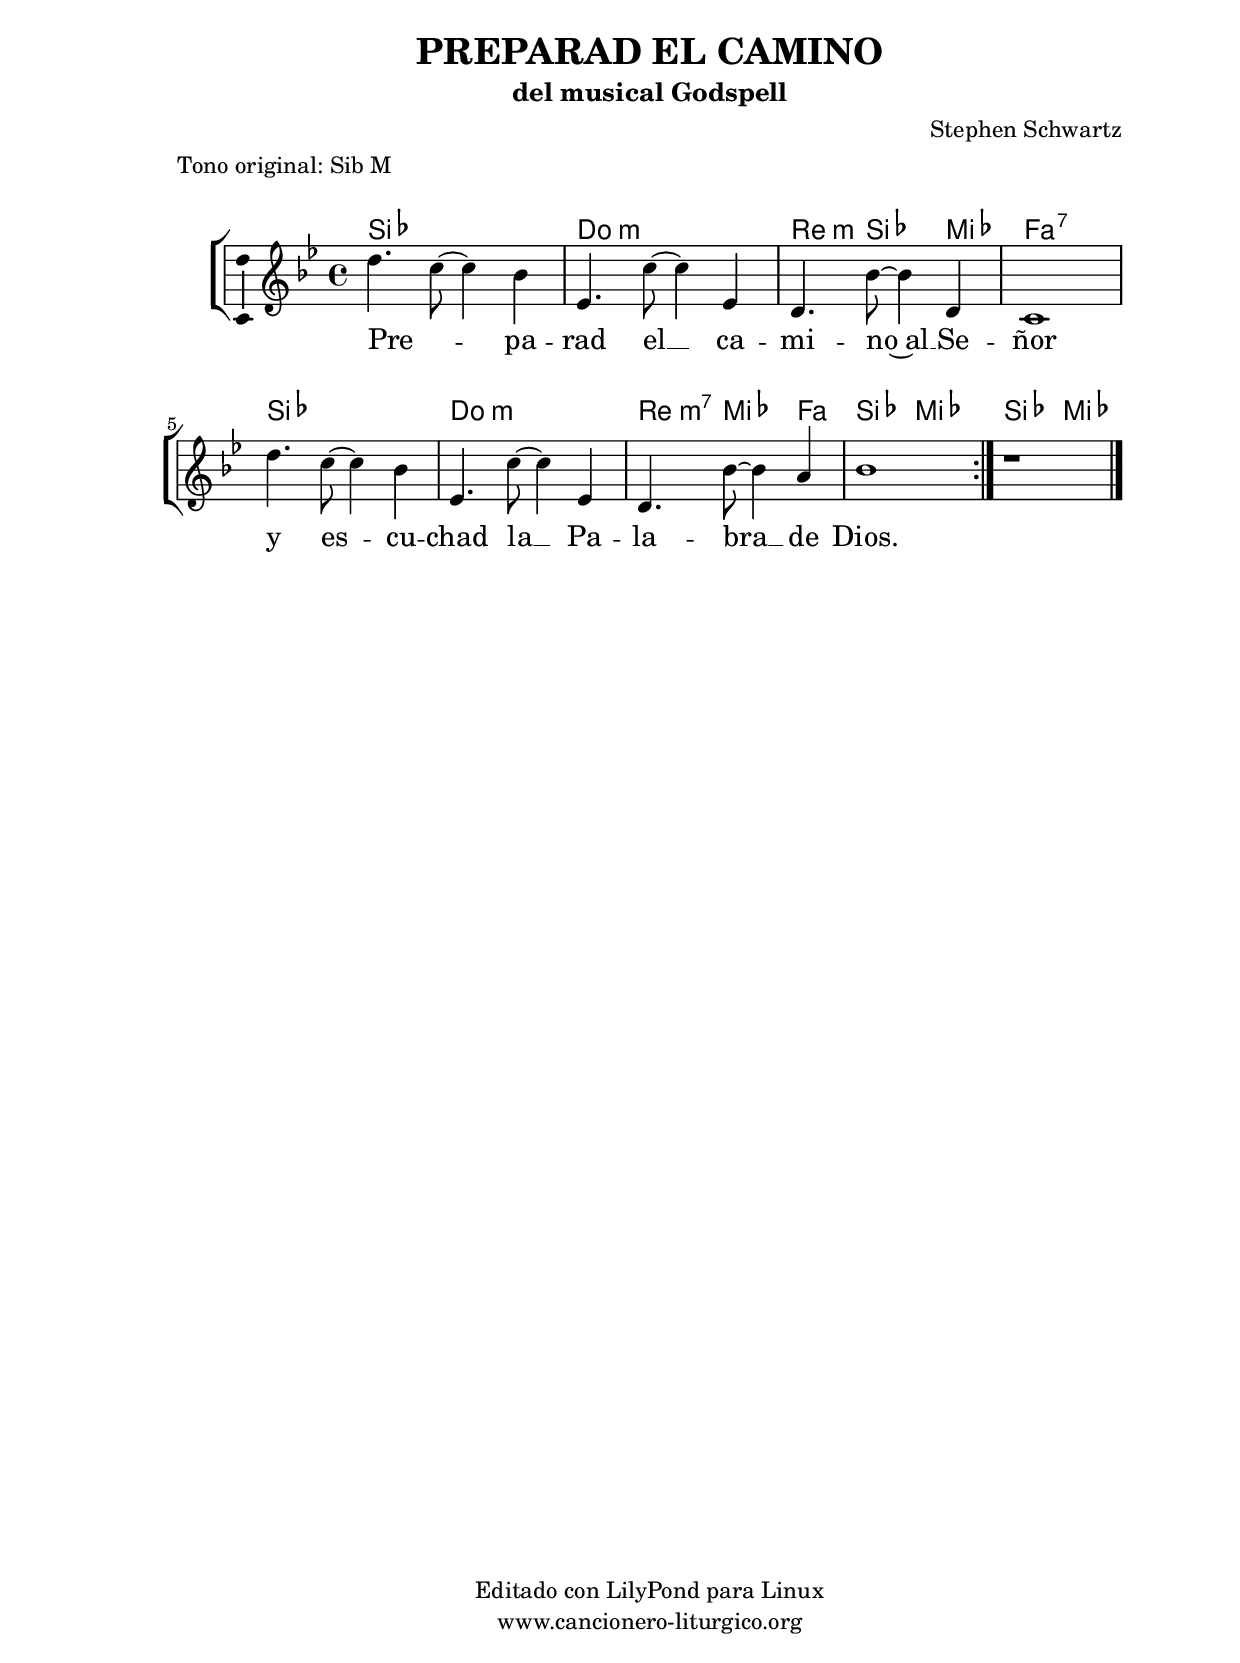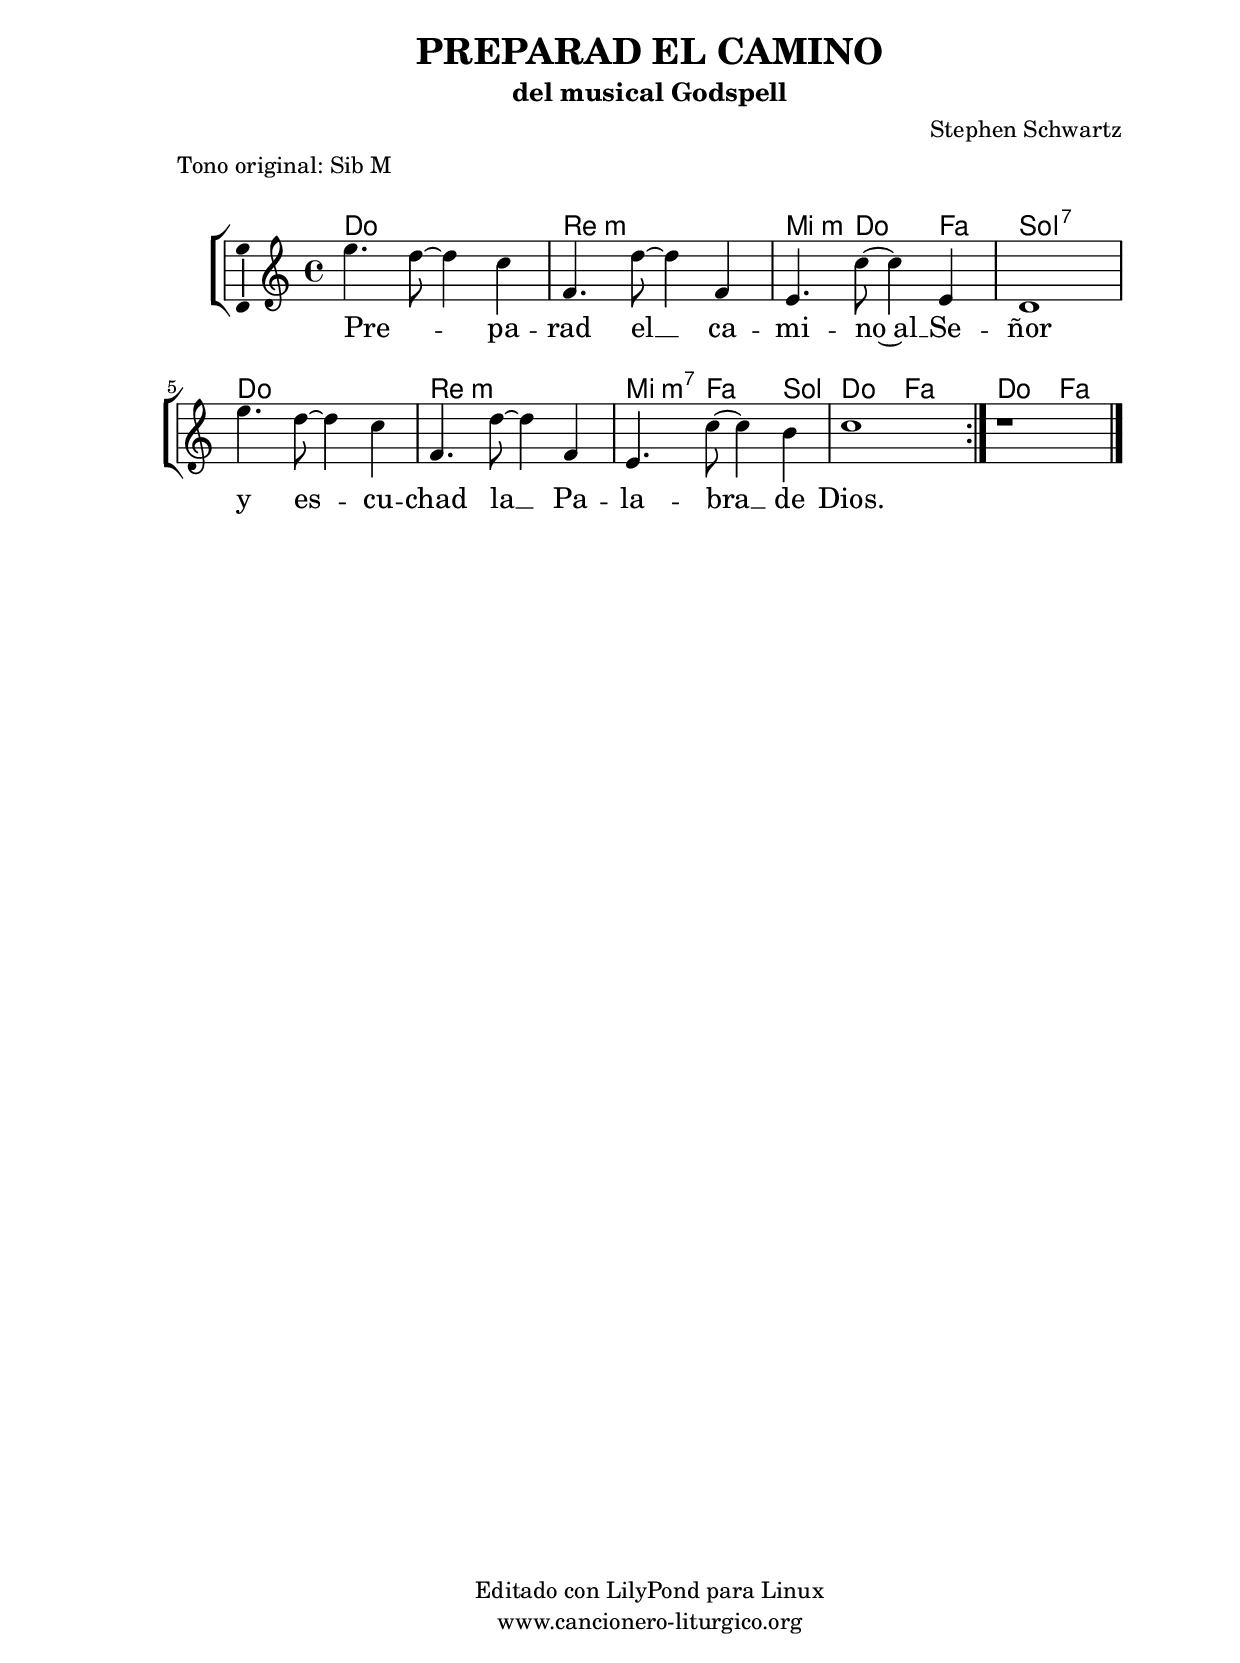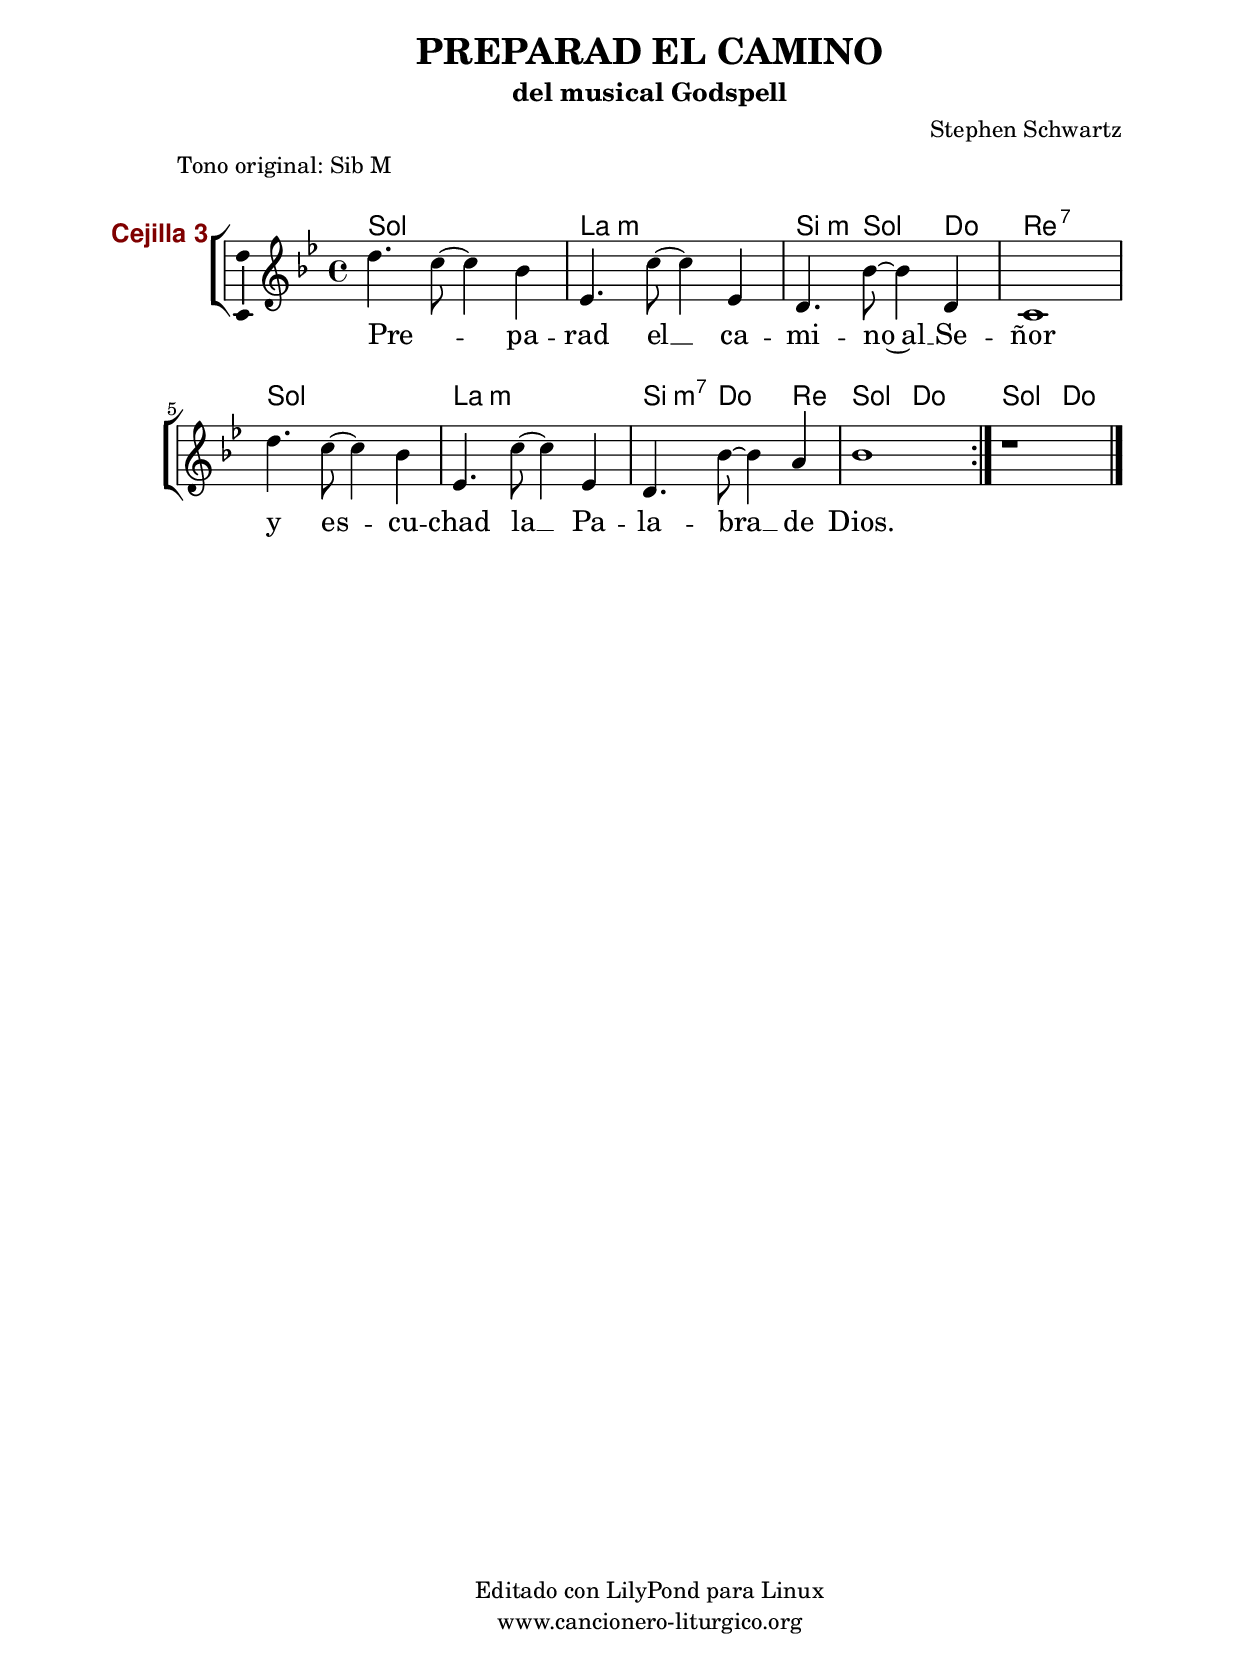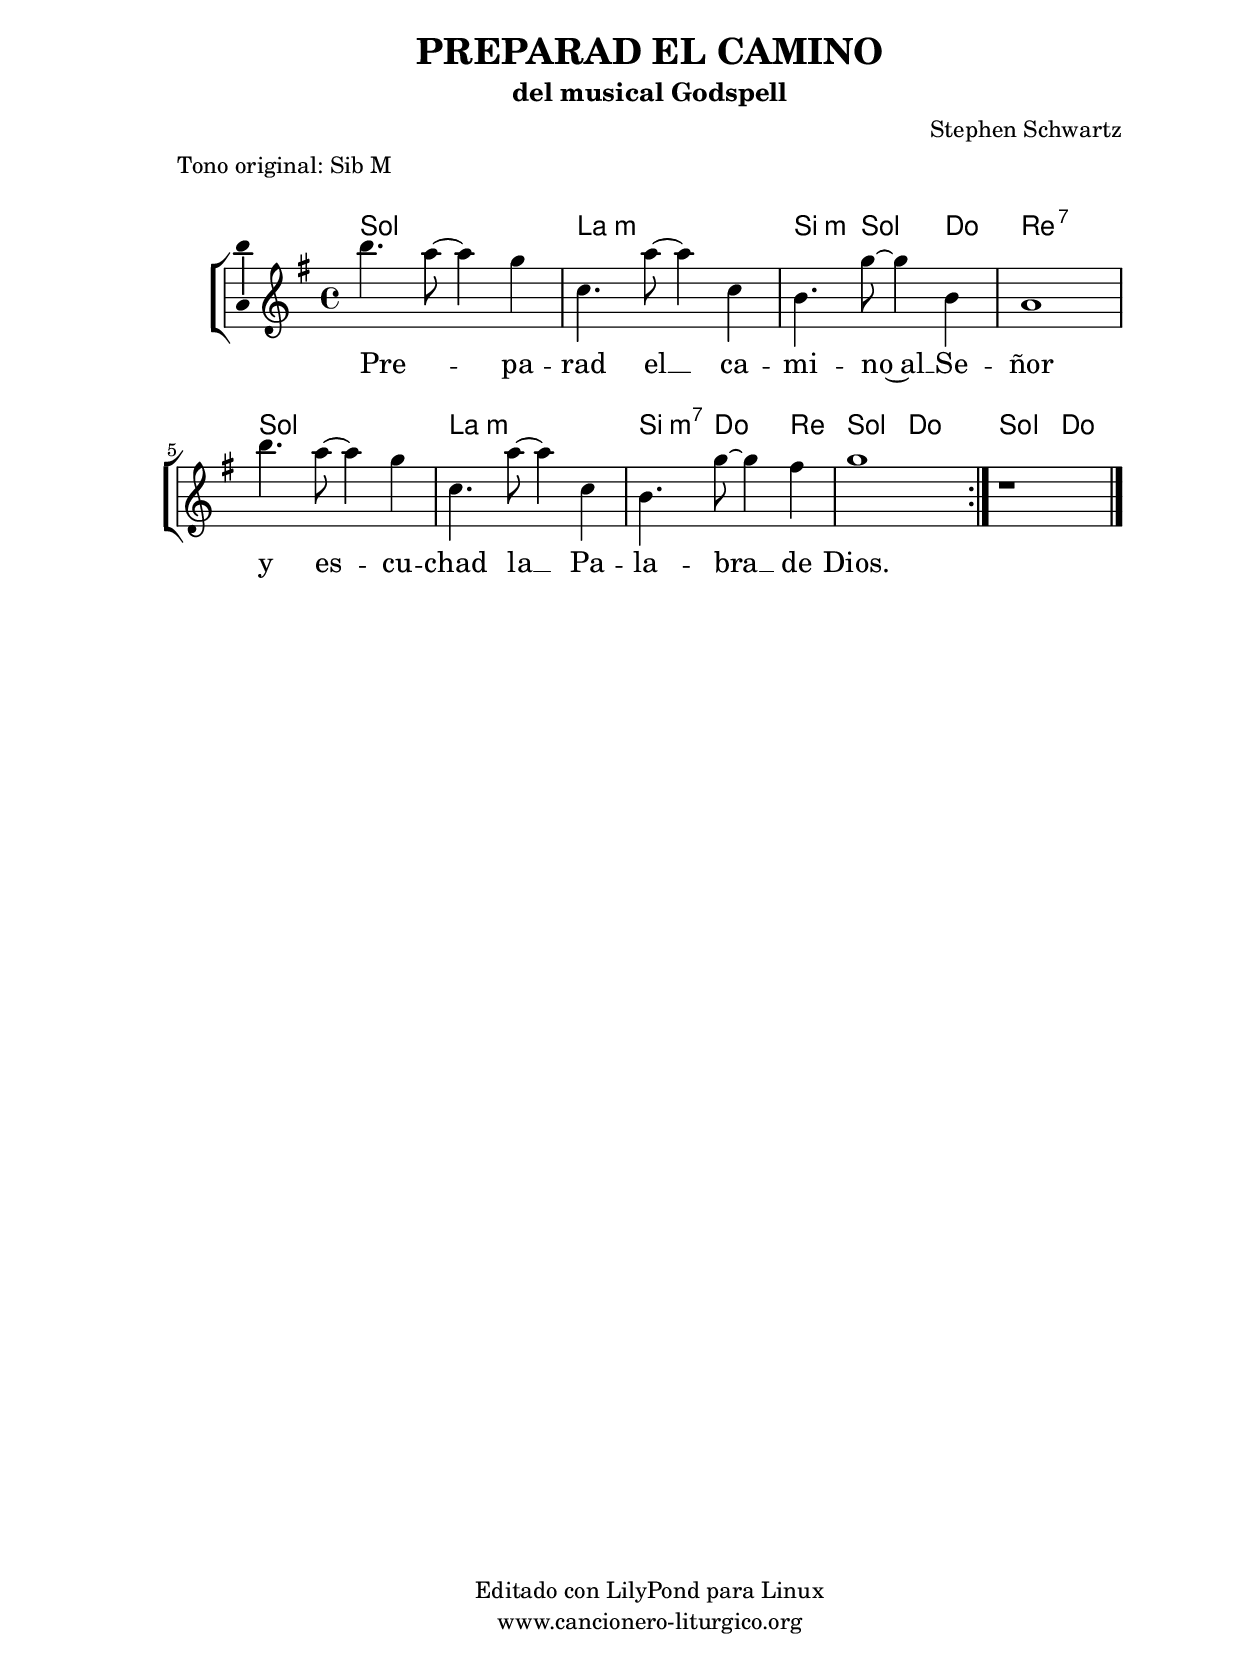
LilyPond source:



%versión de lilypond para la que se ha escrito esta partitura:
\version "2.16.0"

	%Tamaño papel
	#(set-default-paper-size "a4")
	%Tamaño partitura
	#(set-global-staff-size 20)
	%No responde al pulsar sobre una nota
	#(ly:set-option 'point-and-click #f)

%parámetros del encabezamiento:
\header {
	title = "PREPARAD EL CAMINO"
	subtitle = "del musical Godspell"
	composer = "Stephen Schwartz"
	poet = ""
	meter = "Tono original: Sib M"
	arranger = ""
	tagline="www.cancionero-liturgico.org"
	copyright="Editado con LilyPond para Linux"
	tiempo = "Adviento"
	usos = "Entrada, Gracias"
	letra = ""
	}

%parámetros asociados al papel:
\paper  {
	oddHeaderMarkup = \markup {\fill-line { \on-the-fly #not-first-page \fromproperty #'header:title \on-the-fly #not-first-page \fromproperty #'header:composer }}
	evenHeaderMarkup = \markup {\fill-line { \fromproperty #'header:composer \fromproperty #'header:title }}
	#(set-paper-size "a4")
	print-page-number = ##f
	first-page-number = 1
	print-first-page-number = ##f
%	head-separation = 3.0 \cm
	top-margin = 2.0 \cm
	bottom-margin = 0.5\cm
%%%	bottom-margin = -1.0\cm
	left-margin = 3.0 \cm
	line-width = 16.0 \cm 
	indent = 8\mm
	interscoreline = 2.\mm
	between-system-space = 15\mm
%	para que las partituras no llenen la hoja:
	ragged-bottom = ##t
%	idem para la última hoja:
	ragged-last-bottom = ##f
%	para que las partituras llenen el ancho del papel:
	ragged-last = ##f
	after-title-space = 2.5 \cm
%page-count=1
%system-count=6

	%Flexible Vertical Spacing
%	markup-markup-spacing =
%	#'((basic-distance . 15) (minimum-distance . 15) (padding . 3))
	markup-system-spacing =
	#'((basic-distance . 15) (minimum-distance . 15) (padding . 3))
	system-system-spacing =
	#'((basic-distance . 15) (minimum-distance . 15) (padding . 3))
	score-system-spacing =
	#'((basic-distance . 15) (minimum-distance . 15) (padding . 5))
%	top-system-spacing = % header
%	#'((basic-distance . 8) (minimum-distance . 0) (padding . 0))
%	top-markup-spacing =
%	#'((basic-distance . 20) (minimum-distance . 20) (padding . 0))
	last-bottom-spacing = % footer
	#'((basic-distance . 5) (minimum-distance . 5) (padding . 0))
%	score-markup-spacing =
%	#'((basic-distance . 16) (minimum-distance . 13) (padding . 0))

	}


%parámetros que afectan a toda la partitura:
global =  {
	%clave de sol (G):
	\clef G
%	\transpose bes g
	%armadura:
	\key bes \major
	\tempo 4=100
	\set Score.tempoHideNote = ##t
	}


acordes = {
	\italianChords
	\chordmode {
%	\transpose bes g
{

\repeat volta 2 {
bes1 c:m d4.:m bes ees4 f1:7 bes1 c:m d4.:m7 ees f4
bes2 ees
}

bes ees

	}
	}
}



melodia = 

%	\transpose bes g
{

	\time 4/4

\relative c''{

\repeat volta 2 {
d4. c8~c4 bes
ees,4. c'8~c4 ees,
d4. bes'8~bes4 d,4
c1
d'4. c8~c4 bes
ees,4. c'8~c4 ees,4
d4. bes'8~bes4 a4
bes1

}

r1

	\bar "|."
	}
}


texto = \lyricmode {
Pre -- _ pa -- rad el __ ca -- mi -- no~al __ Se -- ñor
y es -- cu -- chad la __ Pa -- la -- bra __ de Dios.

	}


acordesStaff = \context ChordNames = acordesStaff <<
	\set chordChanges = ##t
	\acordes
	>>


%%%%%%%%%%%%%%%%%%%%%%%%%%%%%%%%%%% CEJILLA %%%%%%%%%%%%%%%%%%%%%%%%%%%%%%%%%%%
acordescejilla = {
%%%	\override ChordNames.ChordName #'font-size = #-1
%%%	\override ChordNames.ChordName #'font-series = #'bold
	\transpose bes g {
		\acordes
		}
	}

acordescejillaStaff = \context ChordNames = acordescejillaStaff <<
	\set Staff.instrumentName = \markup \with-color #darkred \larger \bold \sans "Cejilla 3"
	\set chordChanges = ##t
	\acordescejilla
	>>
%%%%%%%%%%%%%%%%%%%%%%%%%%%%%%%%%%% CEJILLA %%%%%%%%%%%%%%%%%%%%%%%%%%%%%%%%%%%


vozStaff = \context Voice = vozStaff
\with {\consists "Ambitus_engraver"}
<<
%	\set Staff.instrumentName = ""
%	\set Staff.shortInstrumentName = ""
%	\set Staff.midiInstrument = #"clarinet"
%	\set Staff.midiInstrument = #"cello"
	\set Staff.midiInstrument = #"flute"
%	\set Staff.midiInstrument = #"electric guitar (jazz)"
%	\set Staff.midiInstrument = #"english horn"
%	\set Staff.midiInstrument = #"violin"
%	\set Staff.midiInstrument = #"glockenspiel"
	\set Staff.midiMinimumVolume = #0.7
	\set Staff.midiMaximumVolume = #0.9
	\global
	\melodia
	>>



textoStaff = \context Lyrics = textoStaff <<
	\lyricsto vozStaff \texto
	>>


\book {
	\score {
		\context ChoirStaff {
			\override StaffGroup.SystemStartBracket #'collapse-height = #1
			\override Score.SystemStartBar #'collapse-height = #1
			<<
			\acordesStaff
			\vozStaff
			\textoStaff
			>>
			}
		\layout {
	    		\context {
				\Lyrics
				\override LyricText #'font-size = #2
				}
	   		 \context {
				\Score
				\override StaffSymbol #'staff-space = #(magstep +3)
				}
			}
		}
	\score {
		\unfoldRepeats
		\context ChoirStaff {
			<<
			\acordesStaff
			\vozStaff
			>>
			}
		\midi {
	  		\context {
	  			\Score
				tempoWholesPerMinute = #(ly:make-moment 70 4)
				}
			}
		}
	}


%Partitura para guitarra
#(define output-suffix "G")
\book {
	\score {
		\context ChoirStaff {
			\override StaffGroup.SystemStartBracket #'collapse-height = #1
			\override Score.SystemStartBar #'collapse-height = #1
			<<
			\acordescejillaStaff
			\vozStaff
			\textoStaff
			>>
			}
		\layout {
%%%%%%%%%%%%%%%%%%%%%%%%%%%%%%%%%%% CEJILLA %%%%%%%%%%%%%%%%%%%%%%%%%%%%%%%%%%%
			\context {
				\ChordNames \consists Instrument_name_engraver
				}
%%%%%%%%%%%%%%%%%%%%%%%%%%%%%%%%%%% CEJILLA %%%%%%%%%%%%%%%%%%%%%%%%%%%%%%%%%%%
	    		\context {
				\Lyrics
				\override LyricText #'font-size = #2
				}
	   		 \context {
				\Score
				\override StaffSymbol #'staff-space = #(magstep +3)
				}
			}
		}
	}


#(define output-suffix "C")
\book {
	\score {
		\context ChoirStaff {
			\override StaffGroup.SystemStartBracket #'collapse-height = #1
			\override Score.SystemStartBar #'collapse-height = #1
\transpose c d
			<<
			\acordesStaff
			\vozStaff
			\textoStaff
			>>
			}
		\layout {
	    		\context {
				\Lyrics
				\override LyricText #'font-size = #2
				}
	   		 \context {
				\Score
				\override StaffSymbol #'staff-space = #(magstep +3)
				}
			}
		}
	}


#(define output-suffix "S")
\book {
	\score {
		\context ChoirStaff {
			\override StaffGroup.SystemStartBracket #'collapse-height = #1
			\override Score.SystemStartBar #'collapse-height = #1
\transpose c a
			<<
			\acordesStaff
			\vozStaff
			\textoStaff
			>>
			}
		\layout {
	    		\context {
				\Lyrics
				\override LyricText #'font-size = #2
				}
	   		 \context {
				\Score
				\override StaffSymbol #'staff-space = #(magstep +3)
				}
			}
		}
	}


